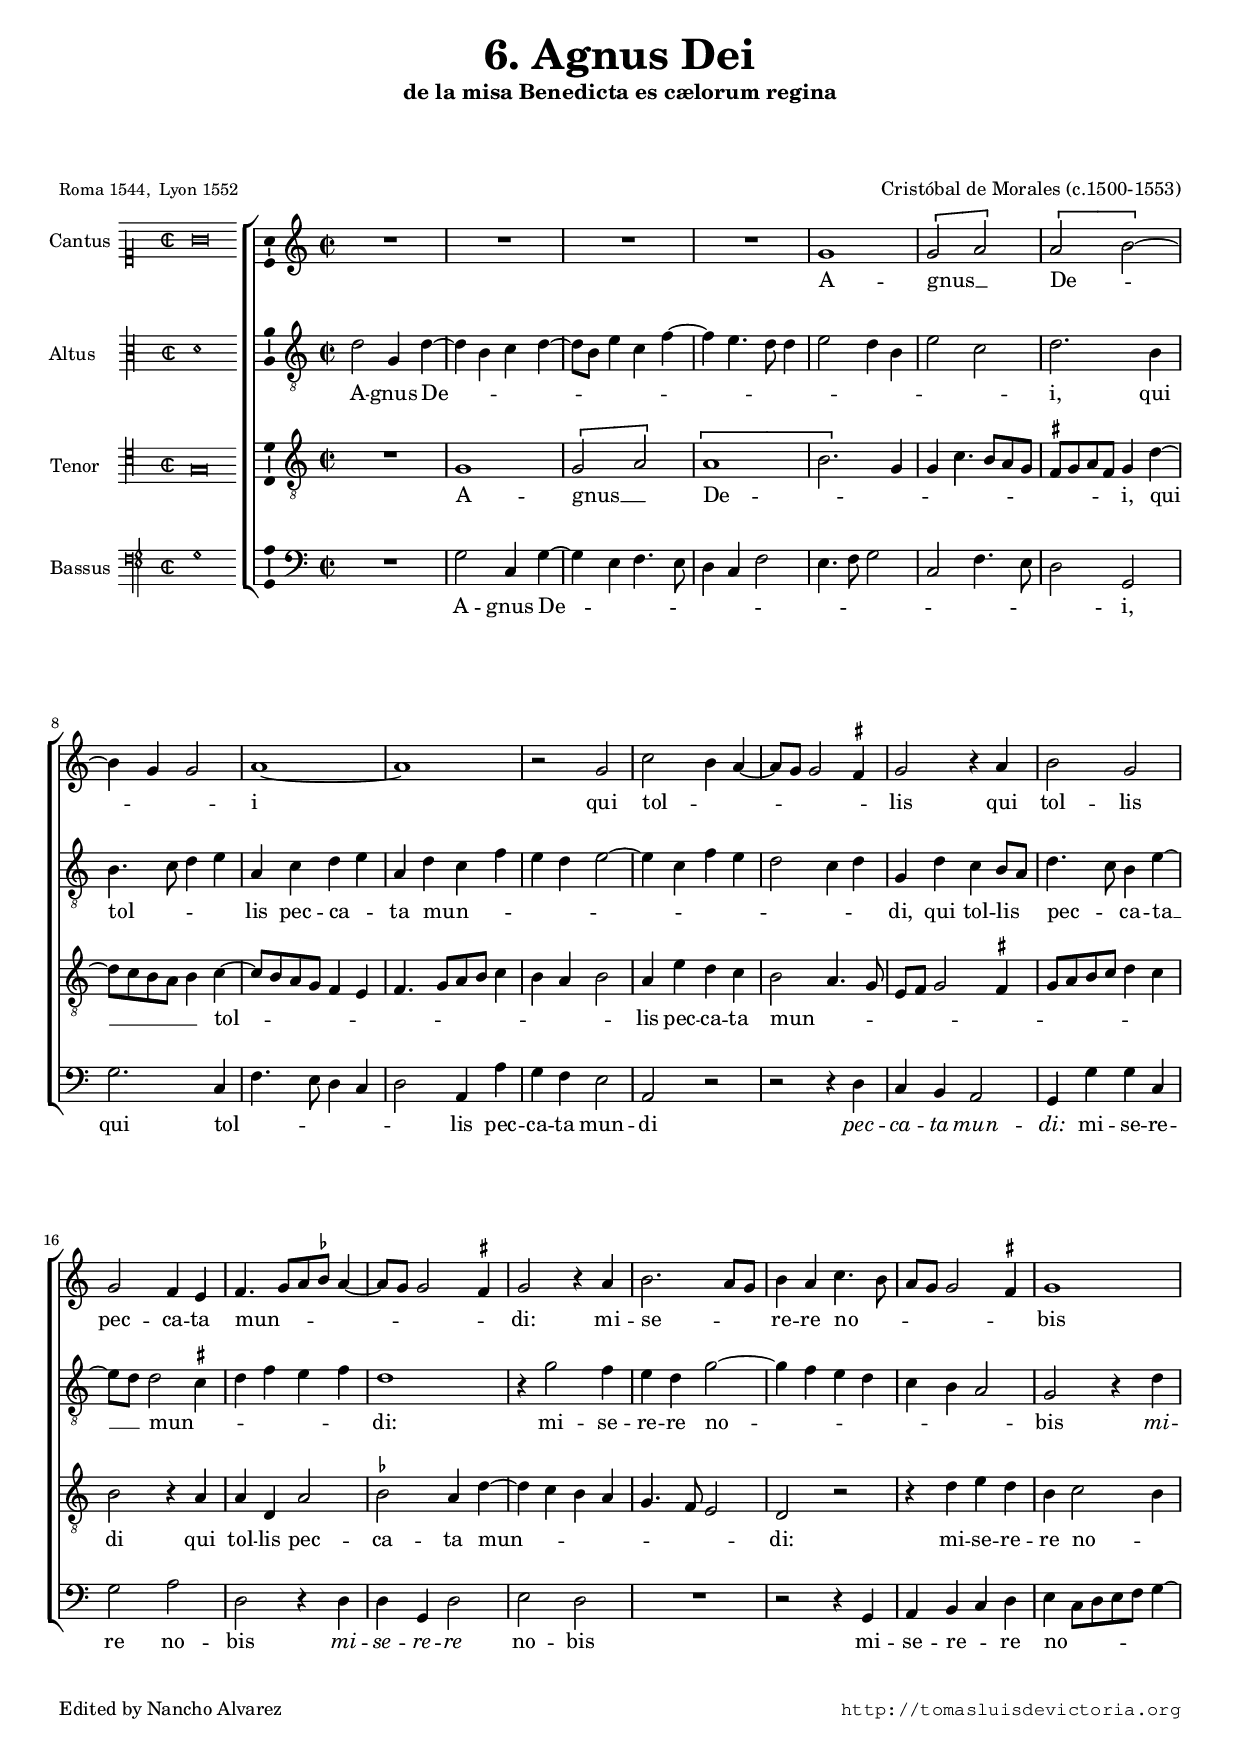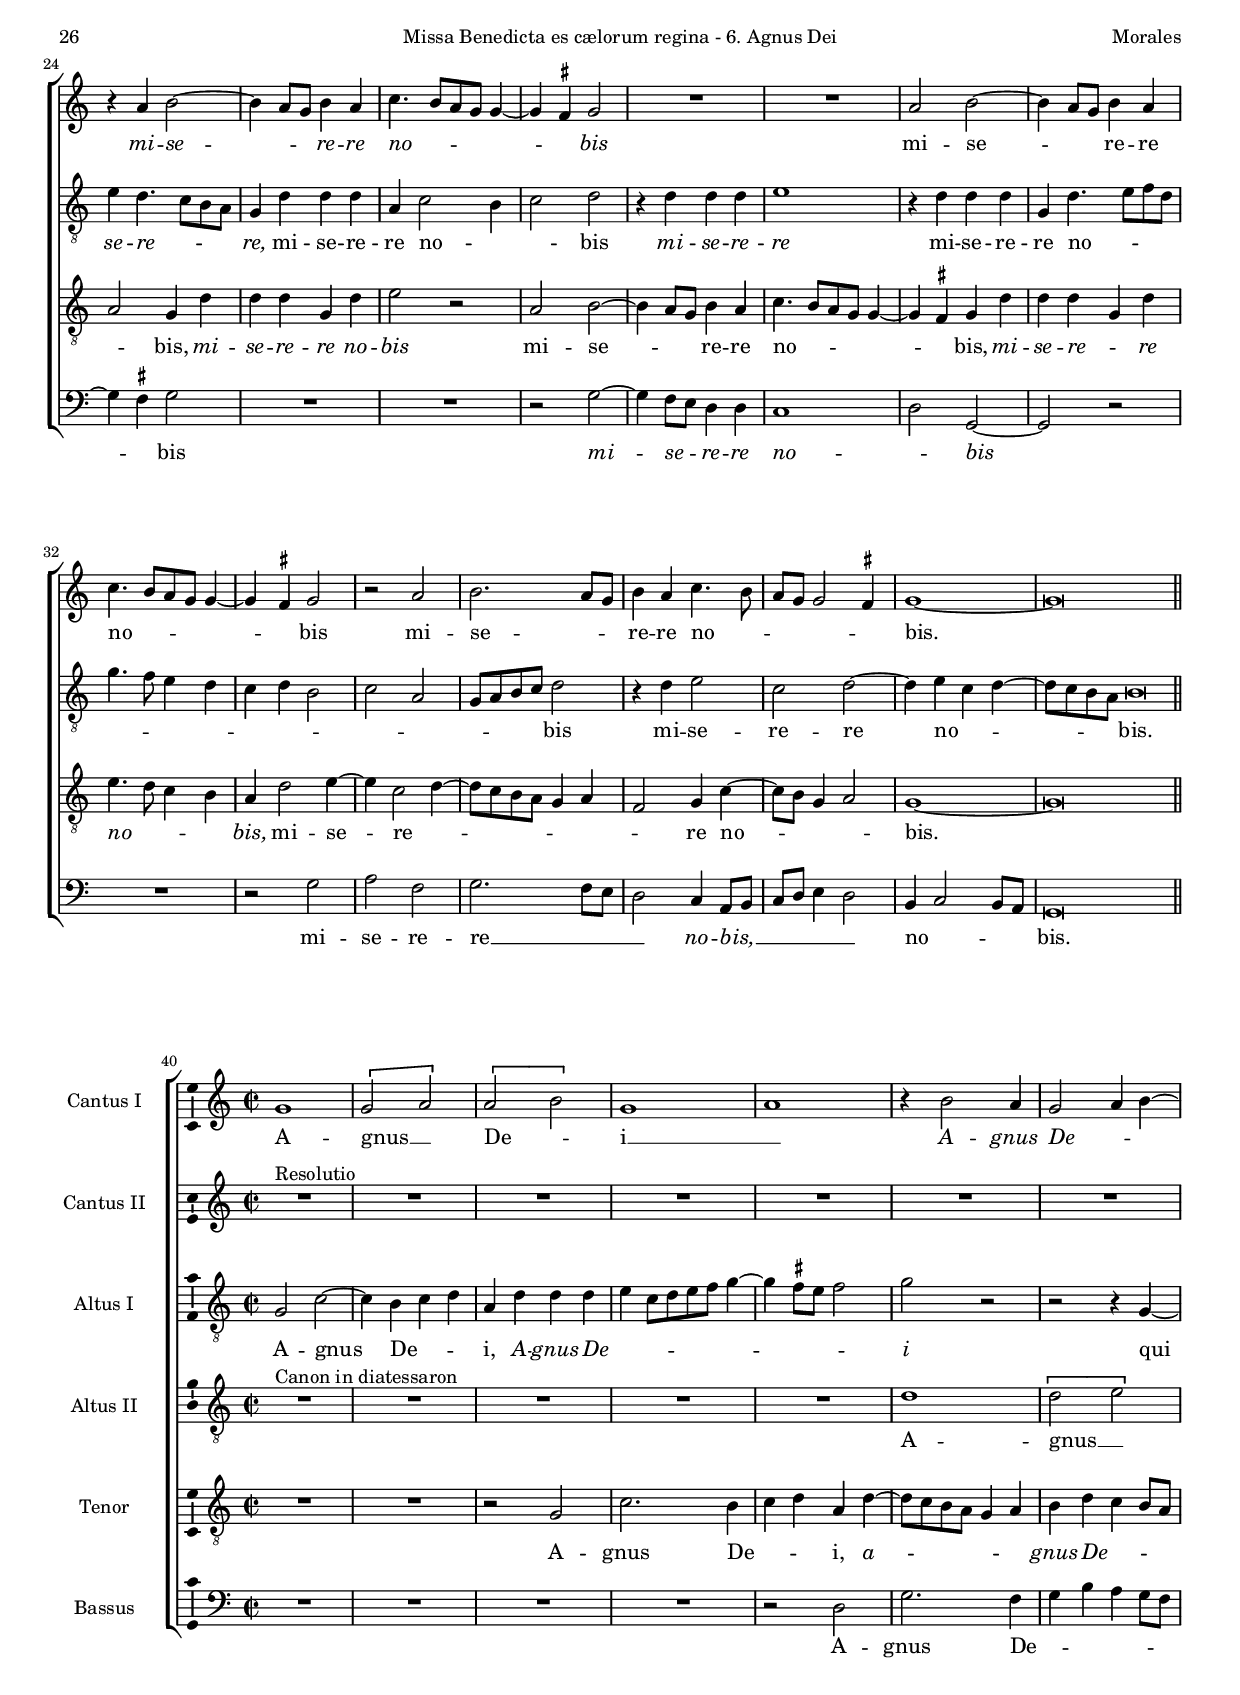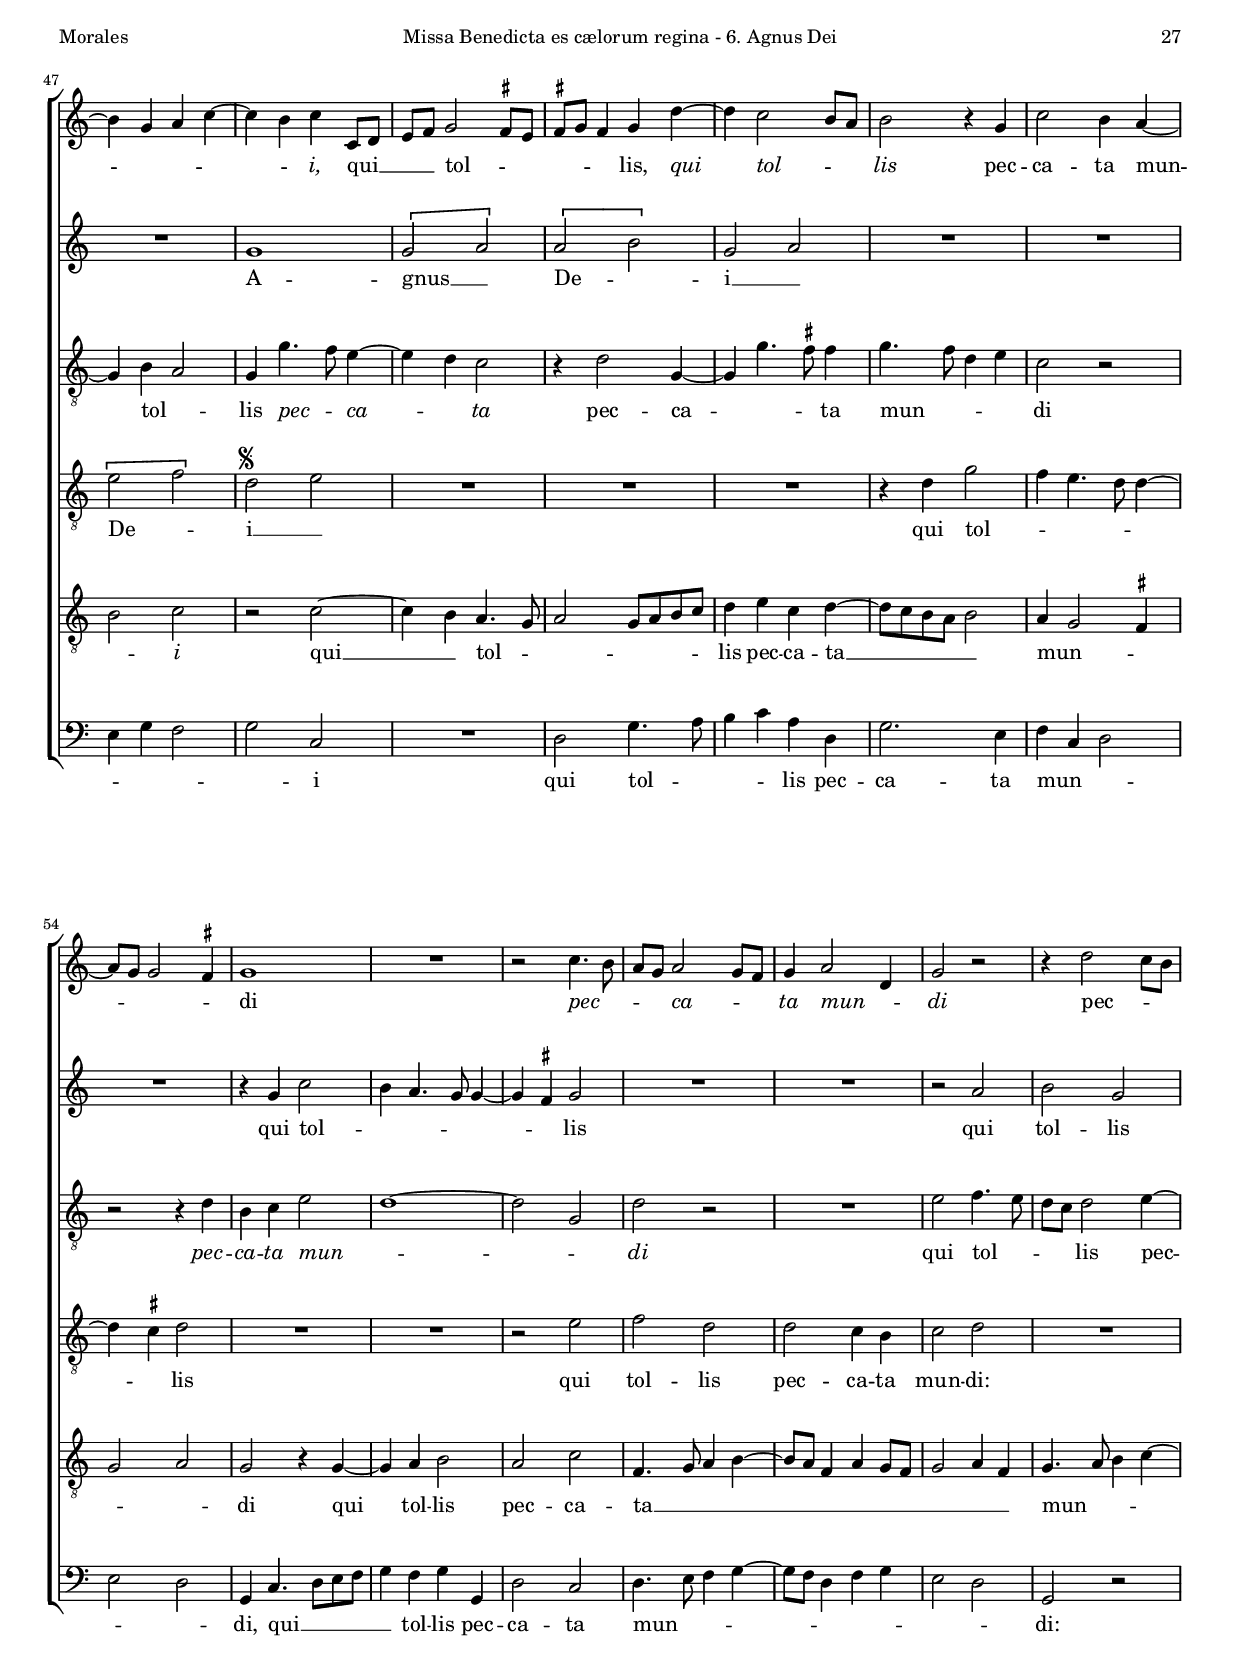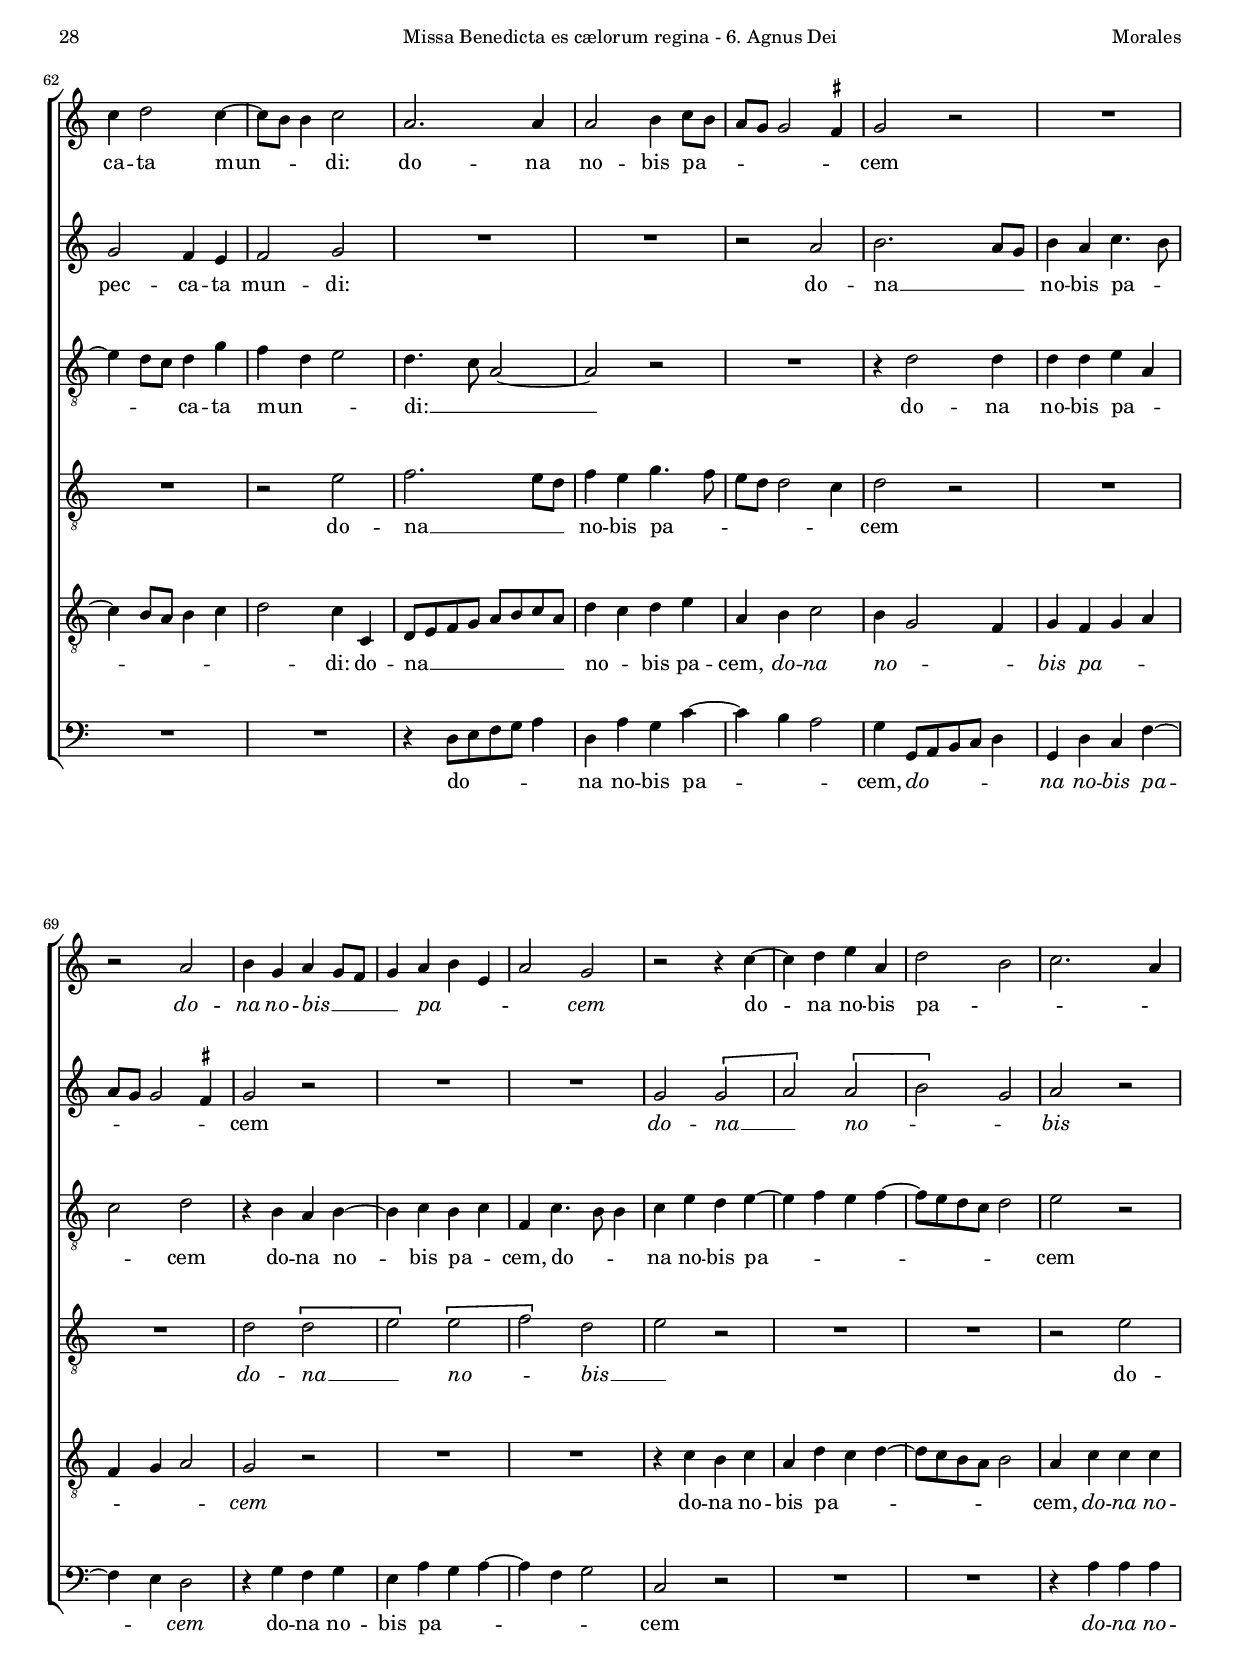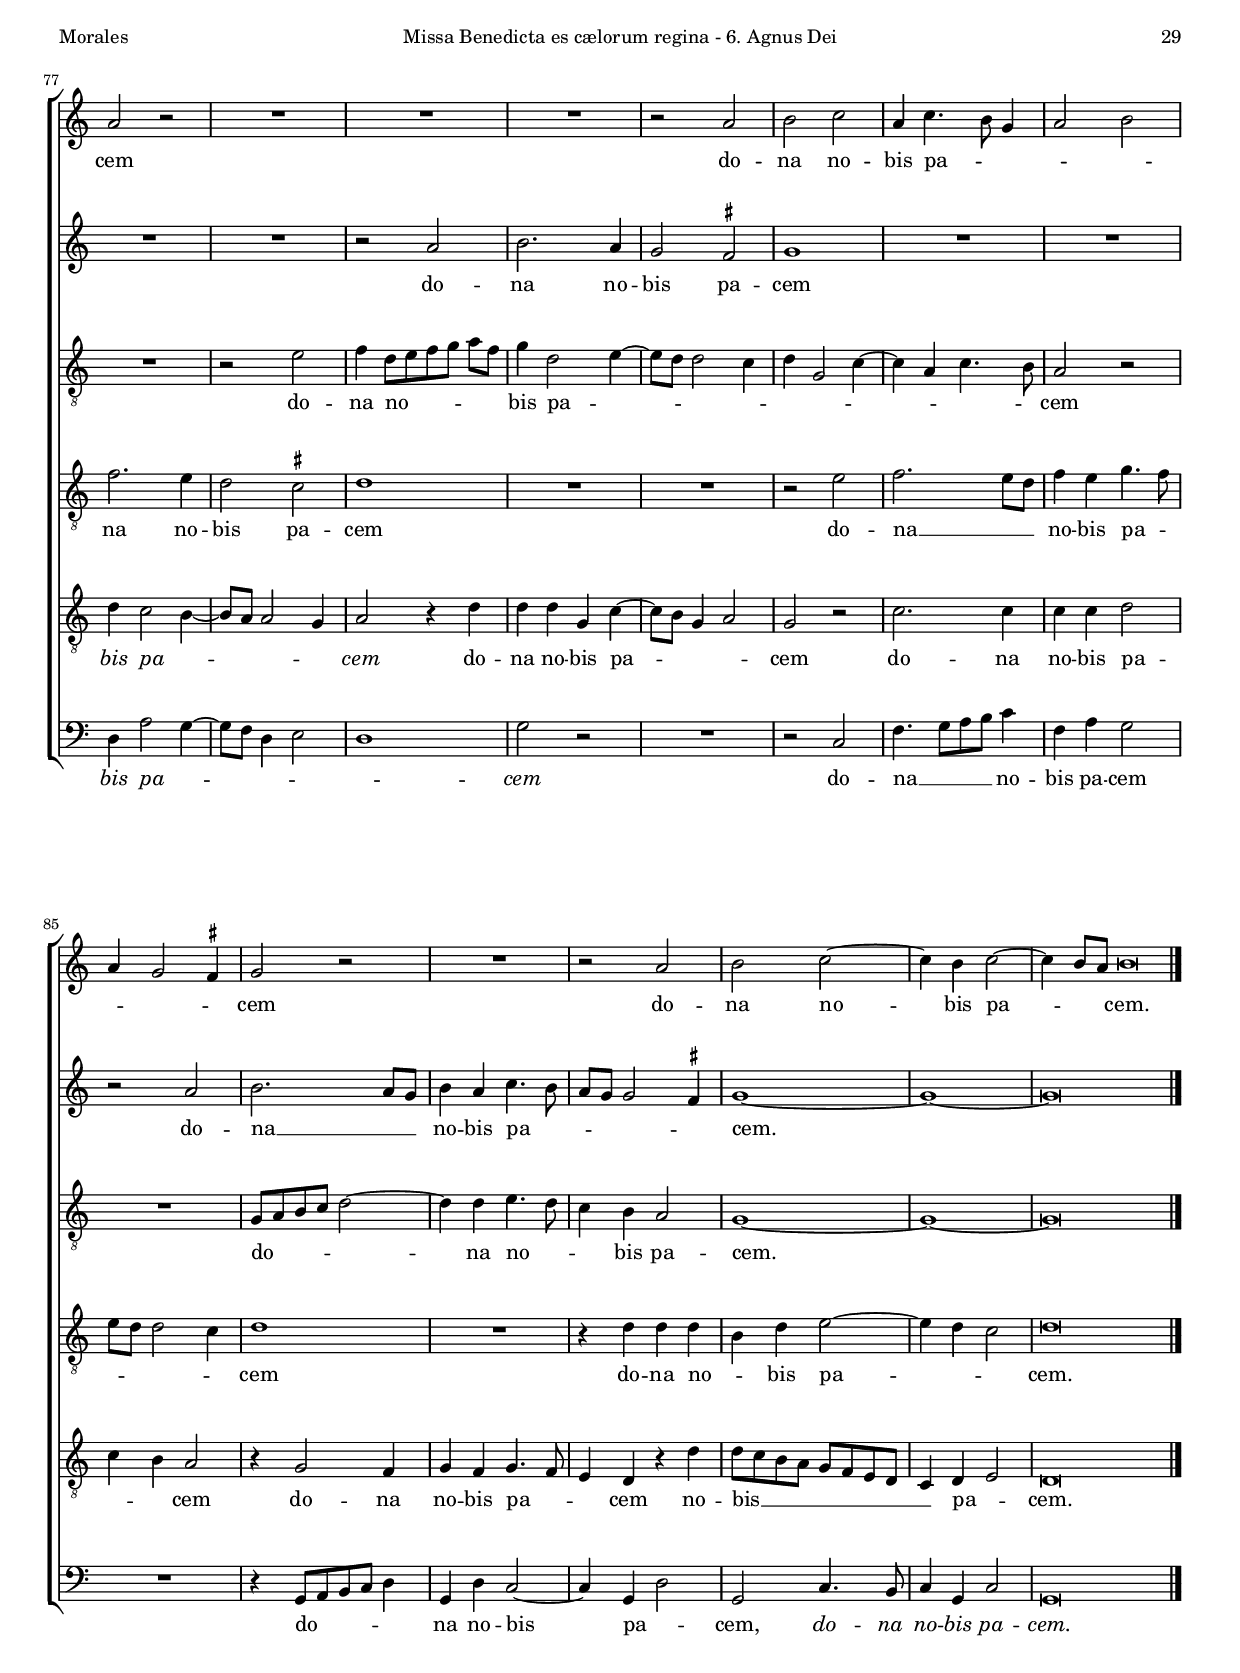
\version "2.18.0"

#(set-default-paper-size "a4")
#(set-global-staff-size 16.4)
#(ly:set-option 'point-and-click #f)
%mobile -s13.8 -i2.8

italicas=\override LyricText.font-shape = #'italic
rectas=\override LyricText.font-shape = #'upright
ss=\once \set suggestAccidentals = ##t
incipitwidth = 20

htitle="Missa Benedicta es cælorum regina - 6. Agnus Dei"
hcomposer="Morales"

\header {
	title=\markup{\fontsize #3 "6. Agnus Dei"}
	subtitle="de la misa Benedicta es cælorum regina"
	subsubtitle=\markup{\column{" " " " " "}}
	composer="Cristóbal de Morales (c.1500-1553)"
        pdfauthor=\composer
	%opus="(-)"
	poet=\markup{\smaller "Roma 1544,  Lyon 1552"} 
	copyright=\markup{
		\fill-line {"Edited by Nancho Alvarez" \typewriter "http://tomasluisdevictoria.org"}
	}
%	tagline=""
}

global={\key c \major \time 2/2 \skip 1*39 \bar "||" 
}


cantus=\relative c''{
	R1*4
	g1
	\[g2 a\]
	\[a2 b ~ \]
	b4 g g2
	a1 ~
	a1
	r2 g
	c b4 a ~
	a8 g g2 \ss fis4
	g2 r4 a
	b2 g
	g f4 e
	f4. g8[ a \ss bes] a4 ~
	a8 g g2 \ss fis4
	g2 r4 a
	b2. a8 g
	b4 a c4. b8
	a g g2 \ss fis4
	g1
	r4 a b2 ~
	b4 a8 g b4 a
	c4. b8[ a g] g4 ~
	g \ss fis g2
	R1*2
	a2 b ~
	b4 a8 g b4 a
	c4. b8[ a g] g4 ~
	g \ss fis g2
	r2 a
	b2. a8 g
	b4 a c4. b8
	a g g2 \ss fis4
	g1 ~
	g\breve*1/2
}

altus=\relative c'{
	d2 g,4 d' ~
	d b c d ~
	d8 b e4 c f ~
	f e4. d8 d4
	e2 d4 b
	e2 c
	d2. b4
	b4. c8 d4 e
	a, c d e
	a,4 d c f
	e d e2 ~
	e4 c f e
	d2 c4 d
	g, d' c b8 a
	d4. c8 b4 e ~
	e8 d d2 \ss cis4
	d f e f
	d1
	r4 g2 f4
	e4 d g2 ~
	g4 f e d
	c b a2
	g r4 d'
	e d4. c8 b a
	g4 d' d d
	a c2 b4
	c2 d
	r4 d d d
	e1
	r4 d d d
	g, d'4. e8 f d % CSIC \ss fis 
	g4. f8 e4 d
	c d b2
	c2 a
	g8 a b c d2
	r4 d e2
	c d ~
	d4 e c d ~
	d8 c b a
	b\breve*1/4
}

tenor=\relative c'{
	R1
	g1
	\[g2 a\]
	\[a1
	b2.\] g4
	g c4. b8 a g 
	\ss fis8 g a fis g4 d' ~
	d8 c b a b4 c ~
	c8 b a g f4 e
	f4. g8[ a b] c4
	b4 a b2
	a4 e' d c
	b2 a4. g8 
	e8 f g2 \ss fis4 % CSIC \ss fis \ss fis
	g8 a b c d4 c
	b2 r4 a 
	a d, a'2
	\ss bes2 a4 d ~
	d4 c b a
	g4. f8 e2
	d2 r
	r4 d' e d
	b c2 b4
	a2 g4 d'
	d d g, d'
	e2 r
	a, b ~
	b4 a8 g b4 a
	c4. b8[ a g] g4 ~
	g4 \ss fis g d'
	d d g, d'
	e4. d8 c4 b
	a4 d2 e4 ~
	e c2 d4 ~
	d8 c b a g4 a
	f2 g4 c ~ % CSIC \ss fis 
	c8 b g4 a2
	g1 ~
	g\breve*1/2
}

bassus=\relative c'{
	R1
	g2 c,4 g' ~
	g e f4. e8
	d4 c f2
	e4. f8 g2
	c,2 f4. e8
	d2 g,
	g'2. c,4
	f4. e8 d4 c
	d2 a4 a'
	g f e2
	a,2 r
	r r4 d
	c b a2
	g4 g' g c,
	g'2 a
	d, r4 d
	d g, d'2
	e2 d
	R1
	r2 r4 g,
	a b c d
	e c8[ d e f] g4 ~ % CSIC \ss fis
	g4 \ss fis g2
	R1*2
	r2 g ~
	g4 f8 e d4 d
	c1
	d2 g,2 ~
	g r
	R1
	r2 g'
	a f % CSIC \ss fis 
	g2. f8 e
	d2 c4 a8 b
	c d e4 d2
	b4 c2 b8 a
	g\breve*1/2
}

textocantus=\lyricmode{
A -- gnus __ _ De -- _ _ _ i 
qui tol -- _ _ _ _ _ lis
qui tol -- lis pec -- ca -- ta mun -- _ _ _ _ _ _ _ di:
mi -- se -- _ _ re -- re no -- _ _ _ _ _ bis
\italicas 
mi -- se -- _ _ re -- re no -- _ _ _ _ _ bis
\rectas 
mi -- se -- _ _ re -- re no -- _ _ _ _ _ bis
mi -- se -- _ _ re -- re no -- _ _ _ _ _ bis.
}

textoaltus=\lyricmode{
A -- gnus De -- _ _ _ _ _ _ _ _ _ _ _ _ _ _ _ i,
qui tol -- _ _ _ lis pec -- ca -- _ ta mun -- _ _ _ _ _ _ _ _ _ _ _ di,
qui tol -- lis _ pec -- _ ca -- ta __ _ mun -- _ _ _ _ _ di:
mi -- se -- re -- re no -- _ _ _ _ _ _ bis
\italicas 
mi -- se -- re -- _ _ _ re,
\rectas 
mi -- se -- re -- re no -- _ _ bis
\italicas 
mi -- se -- re -- re
\rectas 
mi -- se -- re -- re no -- _ _ _ _ _ _ _ _ _ _ _ _ _ _ _ _ bis
mi -- se -- re -- re no -- _ _ _ _ _ bis.
}

textotenor=\lyricmode{
A -- gnus __ _ De -- _ _ _ _ _ _ _ _ _ _ _ i,
qui __ _ _ _ _ tol -- _ _ _ _ _ _ _ _ _ _ _ _ _ lis
pec -- ca -- ta mun -- _ _ _ _ _ _ _ _ _ _ _ _ di
qui tol -- lis pec -- ca -- ta mun -- _ _ _ _ _ _ di:
mi -- se -- re -- re no -- _ _ bis,
\italicas 
mi -- se -- re -- re no -- bis
\rectas 
mi -- se -- _ _ re -- re no -- _ _ _ _ _ bis,
\italicas 
mi -- se -- re -- _ re no -- _ _ _ bis,
\rectas 
mi -- se -- re -- _ _ _ _ _ _ _ re no -- _ _ _ bis.
}

textobassus=\lyricmode{
A -- gnus De -- _ _ _ _ _ _ _ _ _ _ _ _ _ i,
qui tol -- _ _ _ _ _ lis pec -- ca -- ta mun -- di
\italicas 
pec -- ca -- ta mun -- di:
\rectas 
mi -- se -- re -- re no -- bis
\italicas 
mi -- se -- re -- re
\rectas 
no -- bis
mi -- se -- re -- _ re no -- _ _ _ _ _ _ bis
\italicas 
mi -- se -- _ re -- re no -- _ bis
\rectas 
mi -- se -- re -- re __ _ _ _ 
\italicas 
no -- bis, __ _ _ _ _ _ 
\rectas 
no -- _ _ _ bis.
}


incipitcantus=\markup{
	\score{
		{ 
		\set Staff.instrumentName="Cantus "
		\override NoteHead.style = #'neomensural
		\override Staff.TimeSignature.style = #'neomensural
		\cadenzaOn 
		\clef "petrucci-c1"
		\key c \major
		\time 2/2
		g'\breve
		} 
	\layout { line-width=\incipitwidth indent = 0 }
	}
}

incipitaltus=\markup{
	\score{
		{ 
		\set Staff.instrumentName="Altus    "
		\override NoteHead.style = #'neomensural 
		\override Staff.TimeSignature.style = #'neomensural
		\cadenzaOn 
		\clef "petrucci-c3"
		\key c \major
		\time 2/2
		d'1*2
		} 
	\layout { line-width=\incipitwidth indent = 0 }
	}
}


incipittenor=\markup{
	\score{
		{ 
		\set Staff.instrumentName="Tenor   "
		\override NoteHead.style = #'neomensural 
		\override Staff.TimeSignature.style = #'neomensural
		\cadenzaOn 
		\clef "petrucci-c4"
		\key c \major
		\time 2/2
		g\breve
		} 
	\layout { line-width=\incipitwidth indent=0 }
	}
}

incipitbassus=\markup{
	\score{
		{ 
		\set Staff.instrumentName="Bassus "
		\override NoteHead.style = #'neomensural
		\override Staff.TimeSignature.style = #'neomensural
		\cadenzaOn 
		\clef "petrucci-f4"
		\key c \major
		\time 2/2
		g1*2
		} 
	\layout { line-width=\incipitwidth indent = 0 }
	}
}


\score {\transpose c' c'{
\new ChoirStaff<<

	\new Staff <<\global
	\new Voice="v1" {
		\set Staff.instrumentName=\incipitcantus
		\clef "treble"
		\cantus }
	\new Lyrics \lyricsto "v1" {\textocantus }
	>>

	\new Staff <<\global
	\new Voice="v2" {
		\set Staff.instrumentName=\incipitaltus
		\clef "G_8"
		\altus }
	\new Lyrics \lyricsto "v2" {\textoaltus }
	>>
	
	\new Staff <<\global
	\new Voice="v3" {
		\set Staff.instrumentName=\incipittenor
		\clef "G_8"
		\tenor }
	\new Lyrics \lyricsto "v3" {\textotenor }
	>>

	\new Staff <<\global
	\new Voice="v4" {
		\set Staff.instrumentName=\incipitbassus
		\clef "bass"
		\bassus }
	\new Lyrics \lyricsto "v4" {\textobassus }
	>>
	
>>

	} % transpose

\layout{ 
	\context {\Lyrics 
		\override VerticalAxisGroup.staff-affinity = #UP
		\override VerticalAxisGroup.nonstaff-relatedstaff-spacing =
			#'((basic-distance . 0) (minimum-distance . 0) (padding . 1))
		\override LyricText.font-size = #1.2
		\override LyricHyphen.minimum-distance = #0.5
	}
	\context {\Score 
		\override BarNumber.padding = #2 
	}
	\context {\Voice 
		%melismaBusyProperties = #'()
		%autoBeaming = ##f
	}
	%\context { \Staff \RemoveEmptyStaves }
	\context {\Staff 
		\override VerticalAxisGroup.staff-staff-spacing =
			#'((basic-distance . 11) (minimum-distance . 0) (padding . 1))
		\consists Ambitus_engraver 
		\override LigatureBracket.padding = #1
	}
}

%\midi {\tempo 4 = 100}

}

%%%%%%%%%%%%%%%%%%%%%%%%%%%%%%%%%%%%%%%%%%%%%%%%%%%%%%%%%%%%%%%%%%%%%%%%%%%%%%%%%%



global={
	\set Score.currentBarNumber = #40 \bar ""
	\key c \major \time 2/2 \skip 1*52 \bar "|." 
}


cantus=\relative c''{
	g1
	\[g2 a\]
	\[a2 b\]
	g1
	a
	r4 b2 a4
	g2 a4 b ~
	b g a c ~
	c b c c,8 d
	e f g2 \ss fis8 e % CSIC \ss fis \ss fis
	\ss fis8 g \ss fis4 g d' ~ 
	d4 c2 b8 a
	b2 r4 g
	c2 b4 a ~
	a8 g g2 \ss fis4
	g1
	R1
	r2 c4. b8
	a g a2 g8 f % CSIC \ss fis
	g4 a2 d,4 
	g2 r
	r4 d'2 c8 b
	c4 d2 c4 ~
	c8 b b4 c2
	a2. a4
	a2 b4 c8 b
	a g g2 \ss fis4
	g2 r
	R1
	r2 a
	b4 g a g8 f % CSIC \ss fis
	g4 a b e,
	a2 g
	r2 r4 c ~
	c d e a,
	d2 b
	c2. a4 a2 r
	R1*3
	r2 a
	b c
	a4 c4. b8 g4
	a2 b
	a4 g2 \ss fis4
	g2 r
	R1
	r2 a
	b c ~
	c4 b c2 ~
	c4 b8 a b\breve*1/4
}

cantusdos=\relative c''{
	s4*0^\markup{"Resolutio"}
	R1*5
	R1*3
	g1
	\[g2 a\]
	\[a b\]
	g2 a
	R1*3
	r4 g c2
	b4 a4. g8 g4 ~
	g4 \ss fis g2
	R1*2
	r2 a
	b g
	g f4 e
	f2 g
	R1*2
	r2 a
	b2. a8 g
	b4 a c4. b8
	a8 g g2 \ss fis4
	g2 r
	R1*2
	g2 \[g2
	a\] \[a
	b\] g % CSIC \ss gis
	a2 r
	R1*2
	r2 a
	b2. a4
	g2 \ss fis2
	g1
	R1*2
	r2 a
	b2. a8 g
	b4 a c4. b8
	a g g2 \ss fis4
	g1 ~
	g ~
	g\breve*1/2
}

altus=\relative c'{
	g2 c ~
	c4 b c d
	a d d d
	e4 c8[ d e f] g4 ~ % CSIC \ss fis 
	g4 \ss fis8 e fis2
	g2 r
	r r4 g, ~
	g4 b a2
	g4 g'4. f8 e4 ~
	e d c2
	r4 d2 g,4 ~
	g4 g'4. \ss fis8 fis4
	g4. f8 d4 e
	c2 r
	r r4 d
	b c e2
	d1 ~
	d2 g, 
	d' r
	R1
	e2 f4. e8
	d c d2 e4 ~
	e d8 c d4 g
	f4 d e2
	d4. c8 a2 ~
	a r
	R1
	r4 d2 d4
	d d e a,
	c2 d
	r4 b a b ~
	b c b c
	f, c'4. b8 b4
	c e d e ~
	e f e f ~
	f8 e d c d2
	e r
	R1
	r2 e
	f4 d8[ e f g] a[ f]
	g4 d2 e4 ~
	e8 d d2 c4
	d g,2 c4 ~
	c4 a c4. b8
	a2 r
	R1
	g8 a b c d2 ~
	d4 d e4. d8 c4 b a2
	g1 ~ g ~ g\breve*1/2
}

altusdos=\relative c'{
	s4*0^\markup{"Canon in diatessaron"}
	R1*5
	d1
	\[d2 e\]
	\[e f\]
	s4*0^\markup{\smaller \musicglyph #"scripts.segno"}
	d2 e
	R1*2
	R1
	r4 d g2
	f4 e4. d8 d4 ~
	d \ss cis d2
	R1*2
	r2 e
	f d
	d c4 b
	c2 d % CSIC \ss cis 
	R1*2
	r2 e
	f2. e8 d
	f4 e g4. f8
	e d d2 c4
	d2 r
	R1
	R1
	d2 \[d
	e\] \[e
	f\] d
	e r
	R1
	R1
	r2 e
	f2. e4
	d2 \ss cis
	d1
	R1
	R1
	r2 e
	f2. e8 d
	f4 e g4. f8
	e8 d d2 c4
	d1
	R1
	r4 d d d
	b d e2 ~
	e4 d c2
	d\breve*1/2
}

tenor=\relative c'{
	R1*2
	r2 g
	c2. b4
	c d a d ~
	d8 c b a g4 a
	b d c b8 a
	b2 c
	r c ~
	c4 b a4. g8
	a2 g8 a b c
	d4 e c d ~
	d8 c b a b2
	a4 g2 \ss fis4
	g2 a
	g r4 g ~
	g a b2
	a2 c
	f,4. g8 a4 b ~
	b8 a f4 a g8 f
	g2 a4 f
	g4. a8 b4 c ~
	c b8 a b4 c
	d2 c4 c,
	d8 e f g a b c a
	d4 c d e
	a, b c2
	b4 g2 f4 % CSIC \ss fis
	g f g a % CSIC \ss fis 
	f4 g a2
	g r
	R1*2
	r4 c b c
	a d c d ~
	d8 c b a b2
	a4 c c c
	d4 c2 b4 ~
	b8 a a2 g4
	a2 r4 d
	d d g, c ~
	c8 b g4 a2
	g2 r
	c2. c4
	c c d2
	c4 b a2
	r4 g2 f4 % CSIC \ss fis 
	g f g4. f8 % CSIC \ss fis 
	e4 d r d'
	d8 c b a g f e d
	c4 d e2
	d\breve*1/2
}

bassus=\relative c{
	R1*4
	r2 d
	g2. f4 % CSIC \ss fis
	g4 b a g8 f
	e4 g f2
	g2 c,
	R1
	d2 g4. a8
	b4 c a d,
	g2. e4
	f c d2
	e d
	g,4 c4. d8 e f % CSIC \ss fis
	g4 f g g, % CSIC \ss fis 
	d'2 c
	d4. e8 f4 g ~
	g8 f d4 f g
	e2 d
	g,2 r
	R1
	R1
	r4 d'8[ e f g] a4
	d, a' g c ~
	c b a2
	g4 g,8[ a b c] d4
	g,4 d' c f ~
	f4 e d2
	r4 g f g % CSIC \ss fis 
	e a g a ~
	a f g2
	c,2 r
	R1
	R1
	r4 a' a a
	d, a'2 g4 ~
	g8 f d4 e2
	d1
	g2 r
	R1
	r2 c,
	f4. g8[ a b] c4
	f, a g2
	R1
	r4 g,8[ a b c] d4
	g,4 d' c2 ~
	c4 g d'2 
	g,2 c4. b8
	c4 g c2
	g\breve*1/2
}

textocantus=\lyricmode{
A -- gnus __ _ De -- _ i __ _
\italicas 
A -- gnus De -- _ _ _ _ _ _ i,
\rectas 
qui __ _ _ _ tol -- _ _ _ _ _ lis,
\italicas 
qui tol -- _ _ lis
\rectas 
pec -- ca -- ta mun -- _ _ _ di
\italicas
pec -- _ _ _ ca -- _ _ ta mun -- _ di
\rectas 
pec -- _ _ ca -- ta mun -- _ _ di:
do -- na no -- bis pa -- _ _ _ _ _ cem
\italicas 
do -- na no -- bis __ _ _ _ pa -- _ _ _ cem % bis __ _ _ pa 
\rectas 
do -- na no -- bis 
pa -- _ _ _ cem


do -- na no -- bis pa -- _ _ _ _ _ _ _ cem
do -- na no -- bis pa -- _ _ cem.
}

textocantusdos=\lyricmode{
A -- gnus __ _ De -- _ i __ _ 
qui tol -- _ _ _ _ _ lis
qui tol -- lis pec -- ca -- ta
mun -- di:
do -- na __ _ _ no -- bis pa -- _ _ _ _ _ cem
\italicas 
do -- na __ _ no -- 

_ _ bis % bis __ _
\rectas 
do -- na no -- 

bis pa -- cem
do -- na __ _ _ no -- bis pa -- _ _ _ _ _ cem.

}

textoaltus=\lyricmode{
A -- gnus De -- _ _ i,
\italicas 
A -- gnus De -- _ _ _ _ _ _ _ _ _ i
\rectas 
qui tol -- _ lis
\italicas pec -- _ ca -- _ ta
\rectas 
pec -- ca -- _ _ ta mun -- _ _ _ di
\italicas 
pec -- ca -- ta mun -- _ _ di
\rectas
qui tol -- _ _ _ lis pec -- _ _ ca -- ta
mun -- _ _ di: __ _ _ 
do -- na no -- bis pa -- _ _ cem
do -- na no -- bis pa -- _ cem,
do -- _ _ na no -- bis pa -- _ _ _ 
_ _ _ _ cem
do -- na no -- _ _ _ _ _ bis pa -- _ 
_ _ _ _ _ _ _ _ _ cem
do -- _ _ _ _ na no -- _ _ bis pa -- cem.

}

textoaltusdos=\lyricmode{
A -- gnus __ _ De -- _ i __ _
qui tol -- _ _ _ _ _ lis
qui tol -- lis pec -- ca -- ta mun -- di:
do -- na __ _ _ no -- bis pa -- _ _ _ _ _ cem
\italicas 
do -- na __ _ no -- _ bis __ _ 
\rectas 
do -- na no -- bis pa -- cem 
do -- na __ _ _ no -- bis pa -- _ _ _ _ _ cem
do -- na no -- _ bis pa -- _ _ cem.

}

textotenor=\lyricmode{
A -- gnus De -- _ _ i,
\italicas 
a -- _ _ _ _ _ gnus De -- _ _ _ _ i
\rectas 
qui __ _ tol -- _ _ _ _ _ _ lis pec -- ca -- ta __ _ _ _ _ mun -- _ _ _ _ di
qui tol -- lis pec -- ca -- ta __ _ _ _ _ _ _ _ _ _ _ _ mun -- _ _ _ _ _ _ _ _ di:
do -- na __ _ _ _ _ _ _ _ no -- _ bis pa -- cem,
\italicas 
do -- na no -- _ _ bis pa -- _ _ _ _ _ cem
\rectas 
do -- na no -- bis pa -- _ _ 
_ _ _ _ cem, 
\italicas 
do -- na no -- bis pa -- _ _ _ _ cem
\rectas 
do -- na no -- bis pa -- 

_ _ _ cem
do -- na no -- bis pa -- _ _ cem
do -- na
no -- bis pa -- _ _ cem
no -- bis __ _ _ _ _ _ _ _ _ pa -- _ cem.
}

textobassus=\lyricmode{
A -- gnus De -- _ _ _ _ _ _ _ _ _ i
qui tol -- _ _ _ lis pec -- ca -- ta mun -- _ _ _ _ di,
qui __ _ _ _ _ tol -- lis pec -- ca -- ta mun -- _ _ _ _ _ _ _ _ _ di:
do -- _ _ _ _ na no -- bis pa -- _ _ cem,
\italicas 
do -- _ _ _ _ na no -- bis pa -- _ cem
\rectas 
do -- na no -- bis pa -- _ _ _ _ cem
\italicas 
do -- na no -- bis pa -- _ _ _ _ _ cem
\rectas 


do -- na __ _ _ _ no -- bis pa -- cem
do -- _ _ _ _ na no -- bis pa -- _ cem,
\italicas
do -- na no -- bis pa -- cem.
}


\score {\transpose c' c'{
\new ChoirStaff<<

	\new Staff <<\global
	\new Voice="v1" {
		\set Staff.instrumentName="Cantus I"
		\clef "treble"
		\cantus }
	\new Lyrics \lyricsto "v1" {\textocantus }
	>>

	\new Staff <<\global
	\new Voice="v5" {
		\set Staff.instrumentName="Cantus II"
		\clef "treble"
		\cantusdos }
	\new Lyrics \lyricsto "v5" {\textocantusdos }
	>>

	\new Staff <<\global
	\new Voice="v2" {
		\set Staff.instrumentName="Altus I"
		\clef "G_8"
		\altus }
	\new Lyrics \lyricsto "v2" {\textoaltus }
	>>

	\new Staff <<\global
	\new Voice="v6" {
		\set Staff.instrumentName="Altus II"
		\clef "G_8"
		\altusdos }
	\new Lyrics \lyricsto "v6" {\textoaltusdos }
	>>
	
	\new Staff <<\global
	\new Voice="v3" {
		\set Staff.instrumentName="Tenor"
		\clef "G_8"
		\tenor }
	\new Lyrics \lyricsto "v3" {\textotenor }
	>>

	\new Staff <<\global
	\new Voice="v4" {
		\set Staff.instrumentName="Bassus"
		\clef "bass"
		\bassus }
	\new Lyrics \lyricsto "v4" {\textobassus }
	>>
	
>>

	} % transpose

\layout{ 
	indent=2\cm
	\context {\Lyrics 
		\override VerticalAxisGroup.staff-affinity = #UP
		\override VerticalAxisGroup.nonstaff-relatedstaff-spacing =
			#'((basic-distance . 0) (minimum-distance . 0) (padding . 1))
		\override LyricText.font-size = #1.2
		\override LyricHyphen.minimum-distance = #0.5
	}
	\context {\Score 
		\override BarNumber.padding = #2 
	}
	\context {\Voice 
		%melismaBusyProperties = #'()
		%autoBeaming = ##f
	}
	%\context { \Staff \RemoveEmptyStaves }
	\context {\Staff 
		\override VerticalAxisGroup.staff-staff-spacing =
			#'((basic-distance . 11) (minimum-distance . 0) (padding . 1))
		\consists Ambitus_engraver 
		\override LigatureBracket.padding = #1
	}
}

%\midi {\tempo 4 = 100}

}


\paper{
	evenHeaderMarkup=\markup  \fill-line { \fromproperty #'page:page-number-string \htitle \hcomposer }
	oddHeaderMarkup= \markup  \fill-line { \on-the-fly #not-first-page \hcomposer \on-the-fly #not-first-page \htitle \on-the-fly #not-first-page \fromproperty #'page:page-number-string }
	%system-count=8
	ragged-last-bottom = ##f
	indent=3.3\cm
	system-system-spacing =
	#'((basic-distance . 20) (minimum-distance . 0) (padding . 5))
	top-system-spacing = % header
	#'((basic-distance . 8) (minimum-distance . 0) (padding . 0))
	last-bottom-spacing = % footer
	#'((basic-distance . 12) (minimum-distance . 0) (padding . 0))
	%top-markup-spacing #'basic-distance = 0
	markup-system-spacing #'basic-distance = 20


first-page-number=25
}